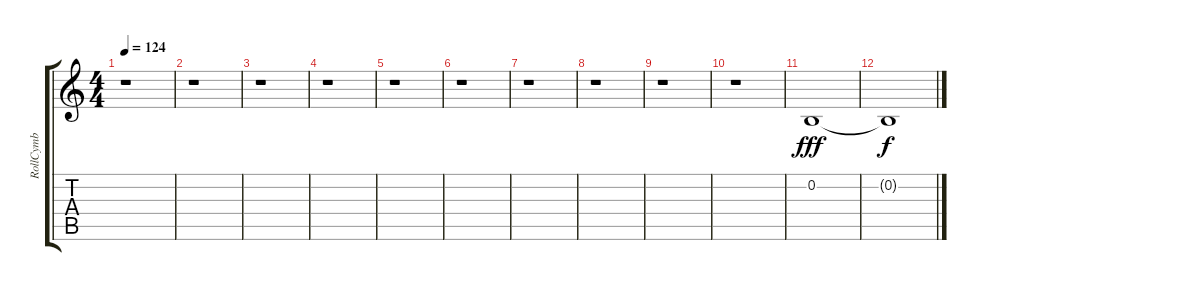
\track ("RollCymb" "RollCymb") {instrument reversecymbal}
\staff {score tabs}
\tuning (E4 B3 G3 D3 A2 E2) {hide}
\ts (4 4)
\tempo 124
\clef g2
\ks c
r.1{dy f} |
r.1 |
r.1 |
r.1 |
r.1 |
r.1 |
r.1 |
r.1 |
r.1 |
r.1 |
0.2.1{dy fff} |
0.2{t}.1{dy f}
